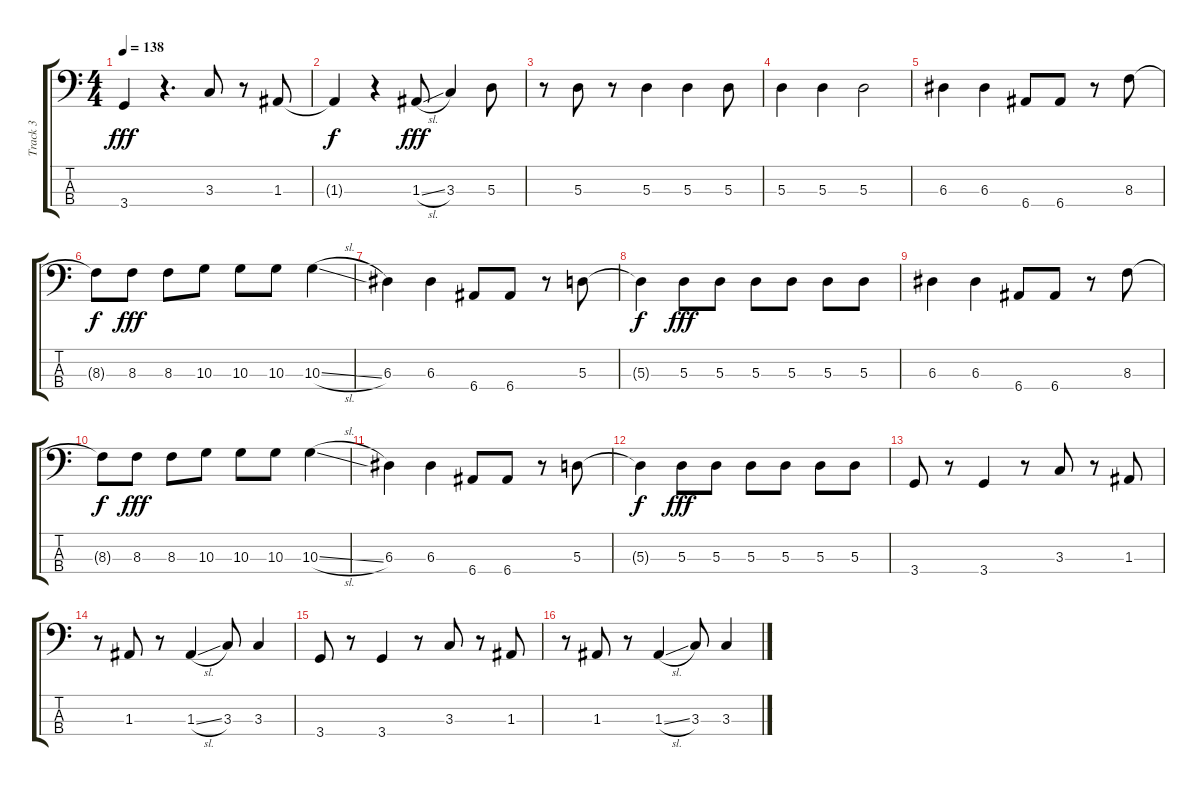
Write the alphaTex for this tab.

\track ("Track 3" "Track 3") {instrument electricbassfinger}
\staff {score tabs}
\tuning (G2 D2 A1 E1) {hide}
\ts (4 4)
\tempo 138
\clef f4
\ks c
3.4.4{dy fff} r.4{d} 3.3.8 r.8 1.3.8 |
1.3{t}.4{dy f} r.4 1.3{sl}.8{dy fff} 3.3.4 5.3.8 |
r.8 5.3.8 r.8 5.3.4 5.3.4 5.3.8 |
5.3.4 5.3.4 5.3.2 |
6.3.4 6.3.4 6.4.8 6.4.8 r.8 8.3.8 |
8.3{t}.8{dy f} 8.3.8{dy fff} 8.3.8 10.3.8 10.3.8 10.3.8 10.3{sl}.4 |
6.3.4 6.3.4 6.4.8 6.4.8 r.8 5.3.8 |
5.3{t}.4{dy f} 5.3.8{dy fff} 5.3.8 5.3.8 5.3.8 5.3.8 5.3.8 |
6.3.4 6.3.4 6.4.8 6.4.8 r.8 8.3.8 |
8.3{t}.8{dy f} 8.3.8{dy fff} 8.3.8 10.3.8 10.3.8 10.3.8 10.3{sl}.4 |
6.3.4 6.3.4 6.4.8 6.4.8 r.8 5.3.8 |
5.3{t}.4{dy f} 5.3.8{dy fff} 5.3.8 5.3.8 5.3.8 5.3.8 5.3.8 |
3.4.8 r.8 3.4.4 r.8 3.3.8 r.8 1.3.8 |
r.8 1.3.8 r.8 1.3{sl}.4 3.3.8 3.3.4 |
3.4.8 r.8 3.4.4 r.8 3.3.8 r.8 1.3.8 |
r.8 1.3.8 r.8 1.3{sl}.4 3.3.8 3.3.4
